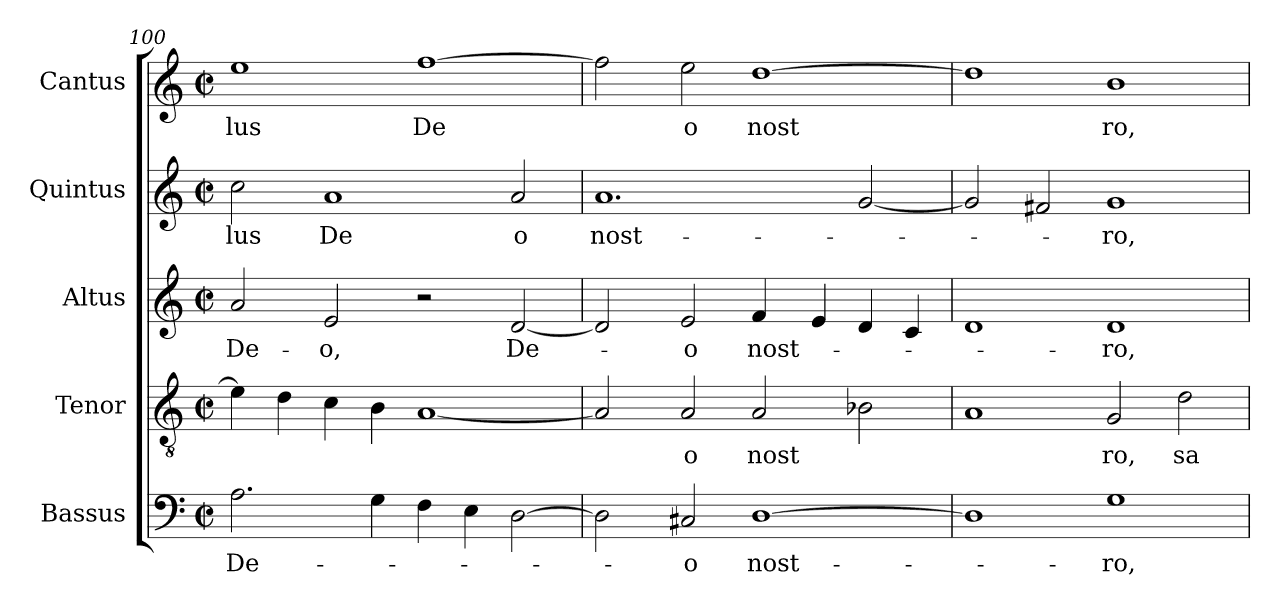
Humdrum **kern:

**kern	**text	**kern	**text	**kern	**text	**kern	**text	**kern	**text
*part5	*part5	*part4	*part4	*part3	*part3	*part2	*part2	*part1	*part1
*staff5	*staff5	*staff4	*staff4	*staff3	*staff3	*staff2	*staff2	*staff1	*staff1
*I"Bassus	*	*I"Tenor	*	*I"Altus	*	*I"Quintus	*	*I"Cantus	*
*clefF4	*	*clefGv2	*	*clefG2	*	*clefG2	*	*clefG2	*
*M2/2	*	*M2/2	*	*M2/2	*	*M2/2	*	*M2/2	*
*met(c|)	*	*met(c|)	*	*met(c|)	*	*met(c|)	*	*met(c|)	*
=100	=100	=100	=100	=100	=100	=100	=100	=100	=100
!	!LO:LY:b	!	!	!	!LO:LY:b:cj	!	!LO:LY:b:cj	!	!LO:LY:b:cj
2.A\	De-	4e\]	.	2a/	De-	2cc\	lus	1ee	lus
.	.	4d\	.	.	.	.	.	.	.
!	!	!	!	!	!LO:LY:b:cj	!	!LO:LY:b:cj	!	!
.	.	4c\	.	2e/	-o,	1a	De	.	.
4G\	.	4B\	.	.	.	.	.	.	.
!	!	!	!	!	!	!	!	!	!LO:LY:b:cj
4F\	.	[>1A	.	2r	.	.	.	[>1ff	De
4E\	.	.	.	.	.	.	.	.	.
!	!	!	!	!	!LO:LY:b	!	!LO:LY:b:cj	!	!
[>2D\	.	.	.	[>2d/	De-	2a/	o	.	.
!!LO:LB:g=z
=101	=101	=101	=101	=101	=101	=101	=101	=101	=101
!	!	!	!	!	!	!	!LO:LY:b	!	!
*^	*	*^	*	*^	*	*	*	*^	*
2D\]	16ryy	.	2A/]	16ryy	.	2d/]	16ryy	.	1.a	nost-	2ff\]	16ryy	.
.	1ryy	.	.	1ryy	.	.	1ryy	.	.	.	.	1ryy	.
!	!	!LO:LY:b:cj	!	!	!LO:LY:b:cj	!	!	!LO:LY:b:cj	!	!	!	!	!LO:LY:b:cj
2C#X/	.	-o	2A/	.	o	2e/	.	-o	.	.	2ee\	.	o
!	!	!LO:LY:b	!	!	!LO:LY:b	!	!	!LO:LY:b	!	!	!	!	!LO:LY:b
[>1D	.	nost-	2A/	.	nost	4f/	.	nost-	.	.	[>1dd	.	nost
.	2...ryy	.	.	2...ryy	.	.	2...ryy	.	.	.	.	2...ryy	.
.	.	.	.	.	.	4e/	.	.	.	.	.	.	.
.	.	.	2B-X\	.	.	4d/	.	.	[<2g/	.	.	.	.
.	.	.	.	.	.	4c/	.	.	.	.	.	.	.
*v	*v	*	*	*	*	*v	*v	*	*	*	*v	*v	*
*	*	*v	*v	*	*	*	*	*	*	*
=102	=102	=102	=102	=102	=102	=102	=102	=102	=102
1D]	.	1A	.	1d	.	2g/]	.	1dd]	.
.	.	.	.	.	.	2f#X/	.	.	.
!	!LO:LY:b:cj	!	!LO:LY:b:cj	!	!LO:LY:b:cj	!	!LO:LY:b:cj	!	!LO:LY:b:cj
1G	-ro,	2G/	ro,	1d	-ro,	1g	-ro,	1b	ro,
!	!	!	!LO:LY:b:cj	!	!	!	!	!	!
.	.	2d\	sa	.	.	.	.	.	.
=	=	=	=	=	=	=	=	=	=
*-	*-	*-	*-	*-	*-	*-	*-	*-	*-
